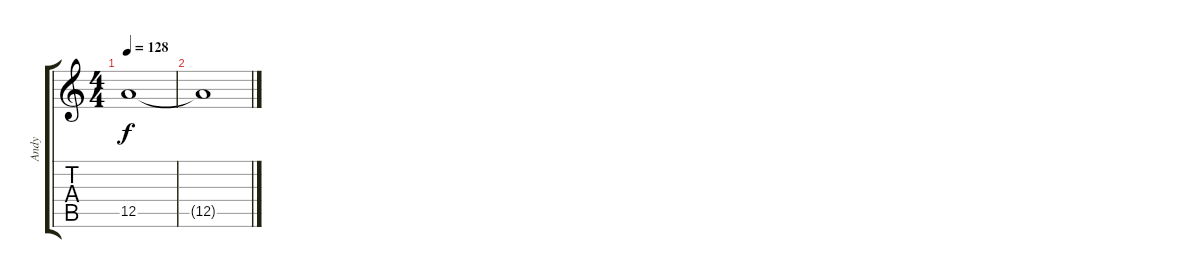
\track ("Andy" "Andy") {instrument distortionguitar}
\staff {score tabs}
\tuning (E4 B3 G3 D3 A2 E2) {hide}
\ts (4 4)
\tempo 128
\clef g2
\ks c
12.5{t}.1{dy f} |
12.5{t}.1
